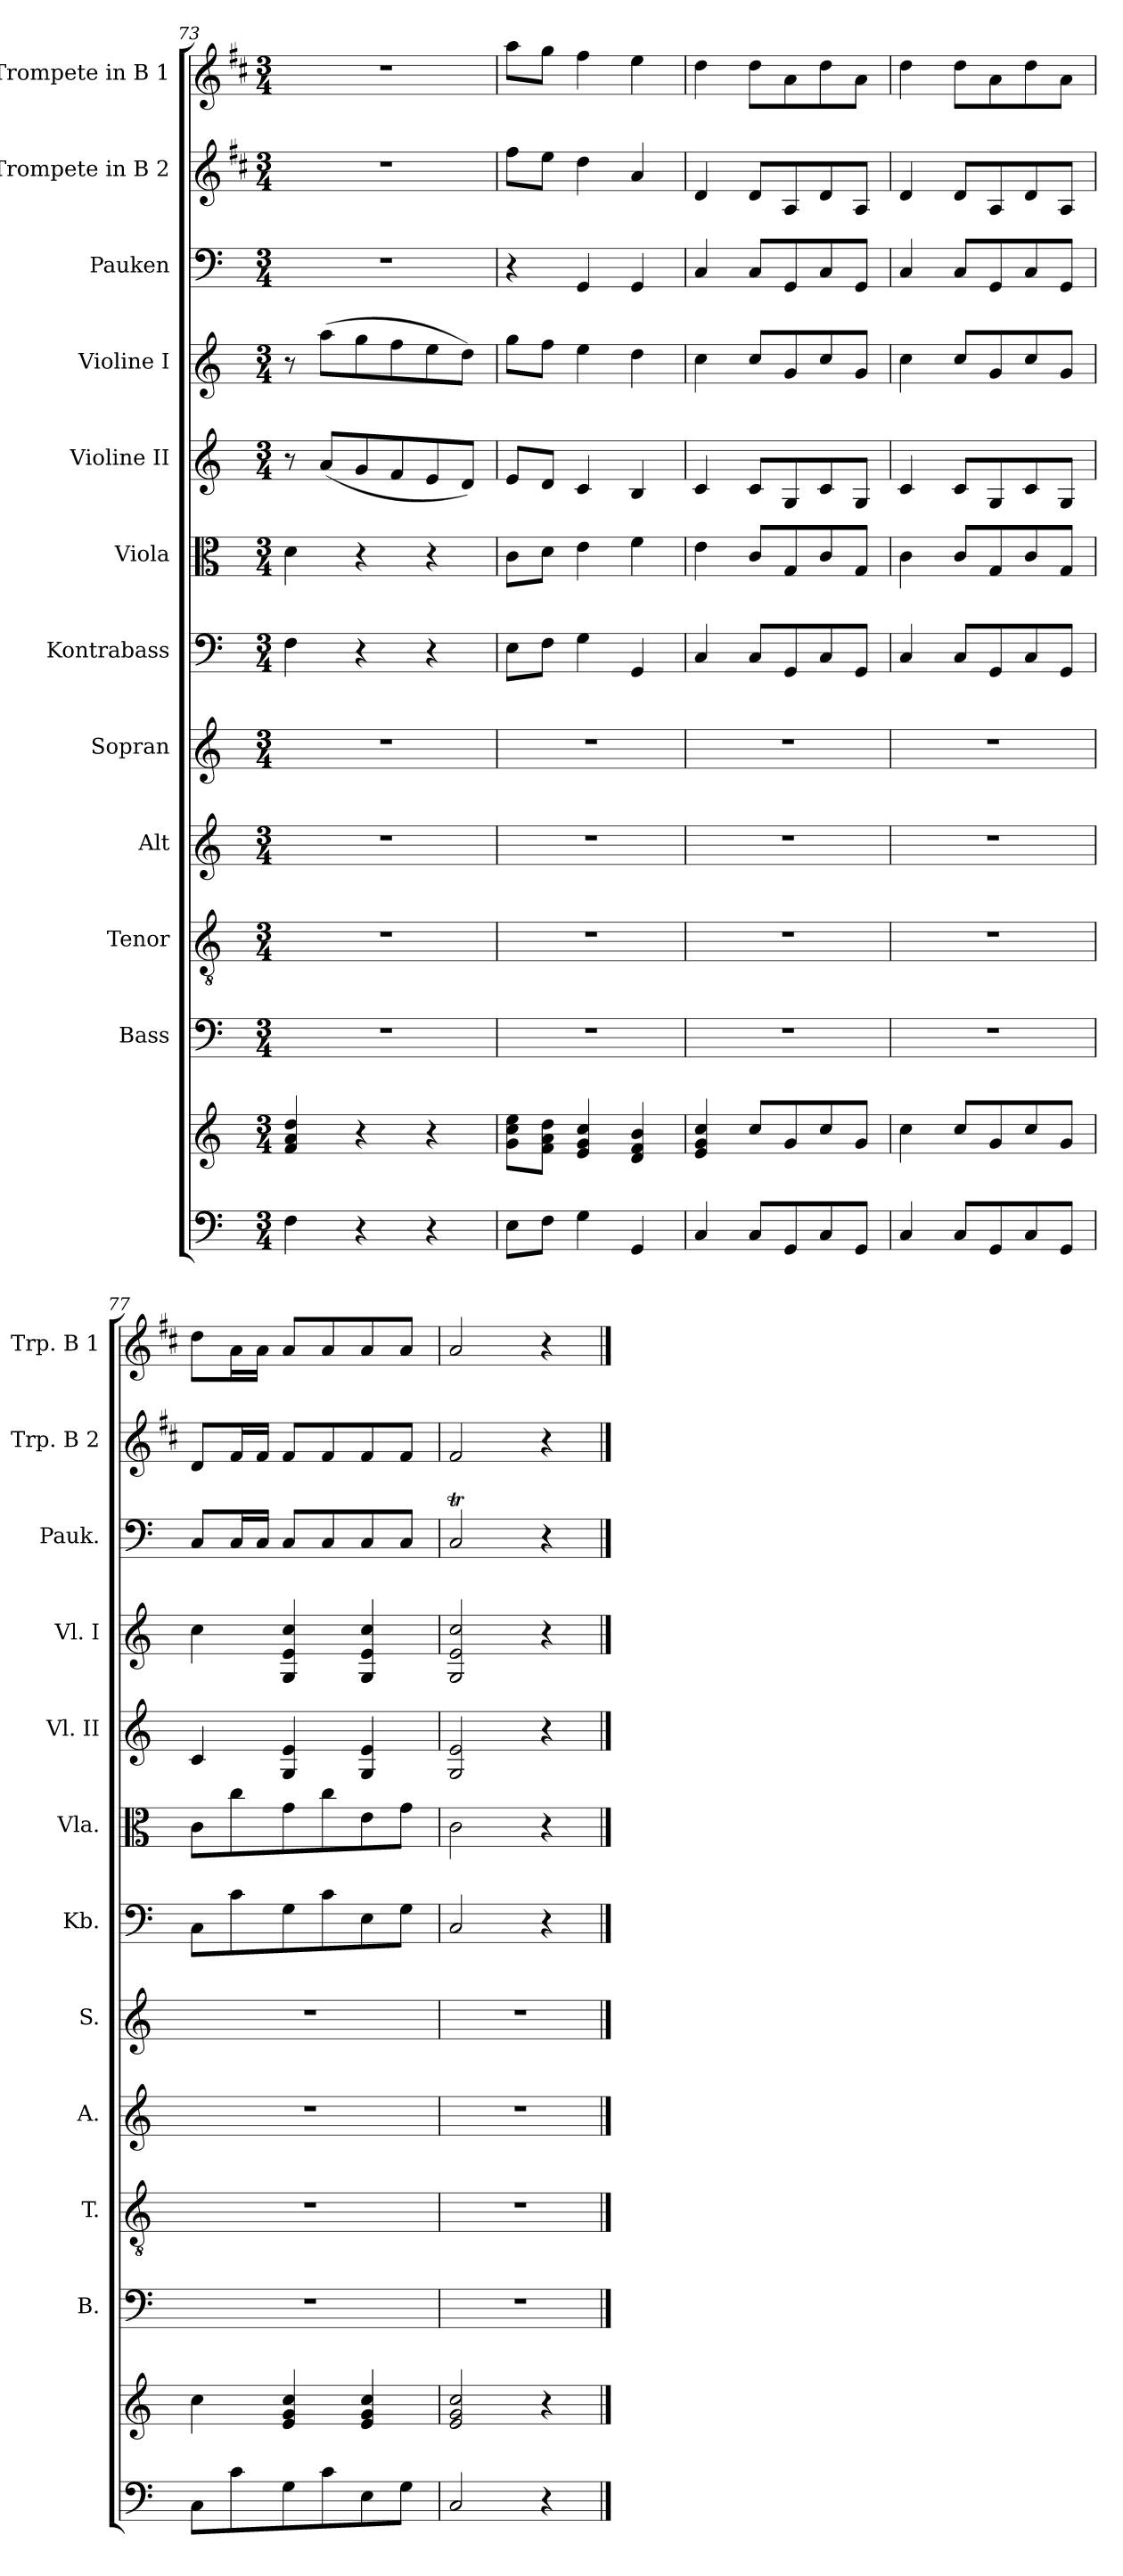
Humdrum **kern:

**kern	**kern	**kern	**kern	**kern	**kern	**kern	**kern	**kern	**kern	**kern	**kern	**kern
*part12	*part12	*part11	*part10	*part9	*part8	*part7	*part6	*part5	*part4	*part3	*part2	*part1
*staff13	*staff12	*staff11	*staff10	*staff9	*staff8	*staff7	*staff6	*staff5	*staff4	*staff3	*staff2	*staff1
*	*	*I"Bass	*I"Tenor	*I"Alt	*I"Sopran	*I"Kontrabass	*I"Viola	*I"Violine II	*I"Violine I	*I"Pauken	*I"Trompete in B 2	*I"Trompete in B 1
*	*	*I'B.	*I'T.	*I'A.	*I'S.	*I'Kb.	*I'Vla.	*I'Vl. II	*I'Vl. I	*I'Pauk.	*I'Trp. B 2	*I'Trp. B 1
*clefF4	*clefG2	*clefF4	*clefGv2	*clefG2	*clefG2	*clefF4	*clefC3	*clefG2	*clefG2	*clefF4	*clefG2	*clefG2
*	*	*	*	*	*	*ITrd7c12	*	*	*	*	*ITrd1c2	*ITrd1c2
*k[]	*k[]	*k[]	*k[]	*k[]	*k[]	*k[]	*k[]	*k[]	*k[]	*k[]	*k[]	*k[]
*C:	*C:	*C:	*C:	*C:	*C:	*C:	*C:	*C:	*C:	*C:	*C:	*C:
*M3/4	*M3/4	*M3/4	*M3/4	*M3/4	*M3/4	*M3/4	*M3/4	*M3/4	*M3/4	*M3/4	*M3/4	*M3/4
=73	=73	=73	=73	=73	=73	=73	=73	=73	=73	=73	=73	=73
4F\	4f/ 4a/ 4dd/	2.r	2.r	2.r	2.r	4FF\	4d\	8r	8r	2.r	2.r	2.r
.	.	.	.	.	.	.	.	(<8a/L	(>8aa\L	.	.	.
4r	4r	.	.	.	.	4r	4r	8g/	8gg\	.	.	.
.	.	.	.	.	.	.	.	8f/	8ff\	.	.	.
4r	4r	.	.	.	.	4r	4r	8e/	8ee\	.	.	.
.	.	.	.	.	.	.	.	8d/J)	8dd\J)	.	.	.
!!LO:PB:g=z
=74	=74	=74	=74	=74	=74	=74	=74	=74	=74	=74	=74	=74
8E\L	8g\ 8cc\ 8ee\L	2.r	2.r	2.r	2.r	8EE\L	8c\L	8e/L	8gg\L	4r	8ee\L	8gg\L
8F\J	8f\ 8a\ 8dd\J	.	.	.	.	8FF\J	8d\J	8d/J	8ff\J	.	8dd\J	8ff\J
4G\	4e/ 4g/ 4cc/	.	.	.	.	4GG\	4e\	4c/	4ee\	4GG/	4cc\	4ee\
4GG/	4d/ 4f/ 4b/	.	.	.	.	4GGG/	4f\	4B/	4dd\	4GG/	4g/	4dd\
=75	=75	=75	=75	=75	=75	=75	=75	=75	=75	=75	=75	=75
4C/	4e/ 4g/ 4cc/	2.r	2.r	2.r	2.r	4CC/	4e\	4c/	4cc\	4C/	4c/	4cc\
8C/L	8cc/L	.	.	.	.	8CC/L	8c/L	8c/L	8cc/L	8C/L	8c/L	8cc\L
8GG/	8g/	.	.	.	.	8GGG/	8G/	8G/	8g/	8GG/	8G/	8g\
8C/	8cc/	.	.	.	.	8CC/	8c/	8c/	8cc/	8C/	8c/	8cc\
8GG/J	8g/J	.	.	.	.	8GGG/J	8G/J	8G/J	8g/J	8GG/J	8G/J	8g\J
=76	=76	=76	=76	=76	=76	=76	=76	=76	=76	=76	=76	=76
4C/	4cc\	2.r	2.r	2.r	2.r	4CC/	4c\	4c/	4cc\	4C/	4c/	4cc\
8C/L	8cc/L	.	.	.	.	8CC/L	8c/L	8c/L	8cc/L	8C/L	8c/L	8cc\L
8GG/	8g/	.	.	.	.	8GGG/	8G/	8G/	8g/	8GG/	8G/	8g\
8C/	8cc/	.	.	.	.	8CC/	8c/	8c/	8cc/	8C/	8c/	8cc\
8GG/J	8g/J	.	.	.	.	8GGG/J	8G/J	8G/J	8g/J	8GG/J	8G/J	8g\J
=77	=77	=77	=77	=77	=77	=77	=77	=77	=77	=77	=77	=77
8C\L	4cc\	2.r	2.r	2.r	2.r	8CC\L	8c\L	4c/	4cc\	8C/L	8c/L	8cc\L
8c\	.	.	.	.	.	8C\	8cc\	.	.	16C/L	16e/L	16g\L
.	.	.	.	.	.	.	.	.	.	16C/JJ	16e/JJ	16g\JJ
8G\	4e/ 4g/ 4cc/	.	.	.	.	8GG\	8g\	4G/ 4e/	4G/ 4e/ 4cc/	8C/L	8e/L	8g/L
8c\	.	.	.	.	.	8C\	8cc\	.	.	8C/	8e/	8g/
8E\	4e/ 4g/ 4cc/	.	.	.	.	8EE\	8e\	4G/ 4e/	4G/ 4e/ 4cc/	8C/	8e/	8g/
8G\J	.	.	.	.	.	8GG\J	8g\J	.	.	8C/J	8e/J	8g/J
=78	=78	=78	=78	=78	=78	=78	=78	=78	=78	=78	=78	=78
2C/	2e/ 2g/ 2cc/	2.r	2.r	2.r	2.r	2CC/	2c\	2G/ 2e/	2G/ 2e/ 2cc/	2CT/	2e/	2g/
4r	4r	.	.	.	.	4r	4r	4r	4r	4r	4r	4r
==	==	==	==	==	==	==	==	==	==	==	==	==
*-	*-	*-	*-	*-	*-	*-	*-	*-	*-	*-	*-	*-
